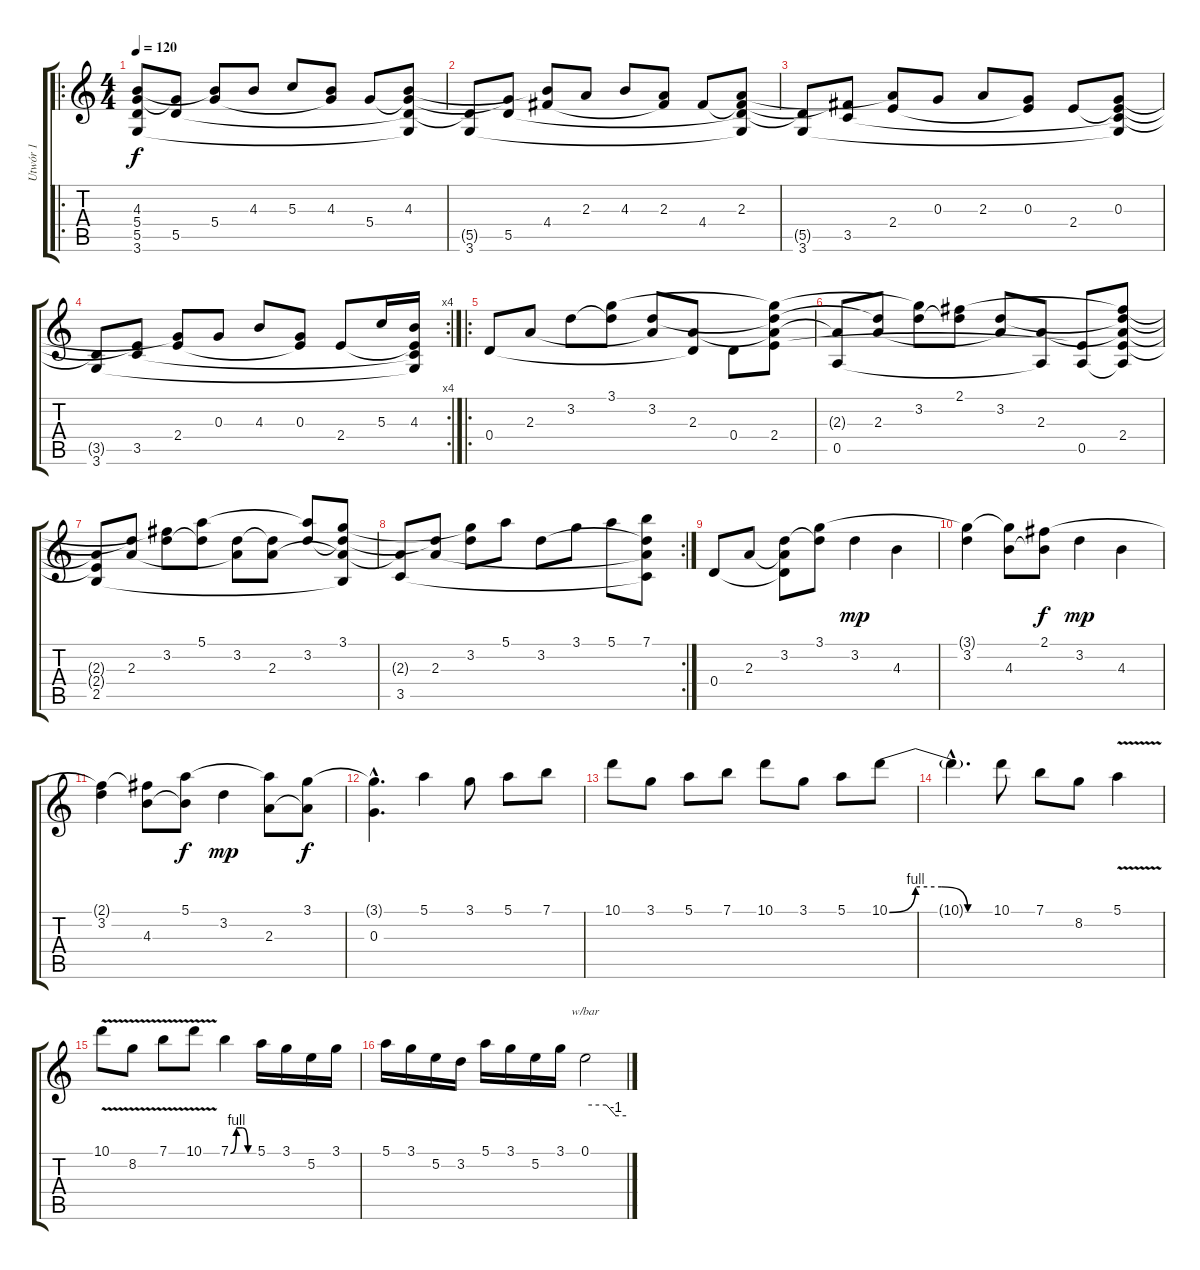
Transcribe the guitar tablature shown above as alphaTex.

\track ("Utwór 1" "Utwór 1") {instrument acousticguitarsteel}
\staff {score tabs}
\tuning (E4 B3 G3 D3 A2 E2) {hide}
\ro
\ts (4 4)
\tempo 120
\clef g2
\ks c
(4.3 5.4 5.5 3.6).8{dy f instrument acousticguitarsteel} (5.4{t} 5.5).8 (4.3{t} 5.4).8 4.3.8 5.3.8 (4.3 5.4{t}).8 5.4.8 (4.3 5.4{t} 5.5{t} 3.6{t}).8 |
(5.5{t} 3.6).8 (5.4{t} 5.5).8 (4.3{t} 4.4).8 2.3.8 4.3.8 (2.3 4.4{t}).8 4.4.8 (2.3 4.4{t} 5.5{t} 3.6{t}).8 |
(5.5{t} 3.6).8 (4.4{t} 3.5).8 (2.3{t} 2.4).8 0.3.8 2.3.8 (0.3 2.4{t}).8 2.4.8 (0.3 2.4{t} 3.5{t} 3.6{t}).8 |
\rc 4
(3.5{t} 3.6).8 (2.4{t} 3.5).8 (0.3{t} 2.4).8 0.3.8 4.3.8 (0.3 2.4{t}).8 2.4.8 5.3.16 (4.3 2.4{t} 3.5{t} 3.6{t}).16 |
\ro
0.4.8 2.3.8 3.2.8 (3.1 3.2{t}).8 (3.2 2.3{t}).8 (2.3 0.4{t}).8 0.4.8 (3.1{t} 3.2{t} 2.3{t} 2.4).8 |
(2.3{t} 0.5).8 (3.2{t} 2.3).8 (3.1{t} 3.2).8 (2.1 3.2{t}).8 (3.2 2.3{t}).8 (2.3 0.5{t}).8 (2.4{t} 0.5).8 (2.1{t} 3.2{t} 2.3{t} 2.4 0.5{t}).8 |
(2.3{t} 2.4{t} 2.5).8 (3.2{t} 2.3).8 (2.1{t} 3.2).8 (5.1 3.2{t}).8 (3.2 2.3{t}).8 (3.2{t} 2.3).8 (5.1{t} 3.2).8 (3.1 3.2{t} 2.3{t} 2.5{t}).8 |
\rc 2
(2.3{t} 3.5).8 (3.2{t} 2.3).8 (3.1{t} 3.2).8 5.1.8 3.2.8 3.1.8 5.1.8 (7.1 3.2{t} 2.3{t} 3.5{t}).8 |
0.4.8{instrument distortionguitar} 2.3.8 (3.2 2.3{t} 0.4{t}).8 (3.1 3.2{t}).8 3.2.4{dy mp} 4.3.4 |
(3.1{t} 3.2).4 (3.1{t} 4.3).8 (2.1 4.3{t}).8{dy f} 3.2.4{dy mp} 4.3.4 |
(2.1{t} 3.2).4 (2.1{t} 4.3).8 (5.1 4.3{t}).8{dy f} 3.2.4{dy mp} (5.1{t} 2.3).8 (3.1 2.3{t}).8{dy f} |
(3.1{hac t} 0.3{hac}).4{d} 5.1.4 3.1.8 5.1.8 7.1.8 |
10.1.8 3.1.8 5.1.8 7.1.8 10.1.8 3.1.8 5.1.8 10.1{be (custom 0 0 15 4 30 4 45 0 60 0)}.8 |
10.1{hac t}.4{d} 10.1.8 7.1.8 8.2.8 5.1{v}.4 |
10.1{v}.8 8.2{v}.8 7.1{v}.8 10.1{v}.8 7.1{be (custom 0 0 15 4 30 4 45 0 60 0)}.4 5.1.16 3.1.16 5.2.16 3.1.16 |
5.1.16 3.1.16 5.2.16 3.2.16 5.1.16 3.1.16 5.2.16 3.1.16 0.1.2{tbe (custom default 0 0 31 0 45 -4 60 -4)}
